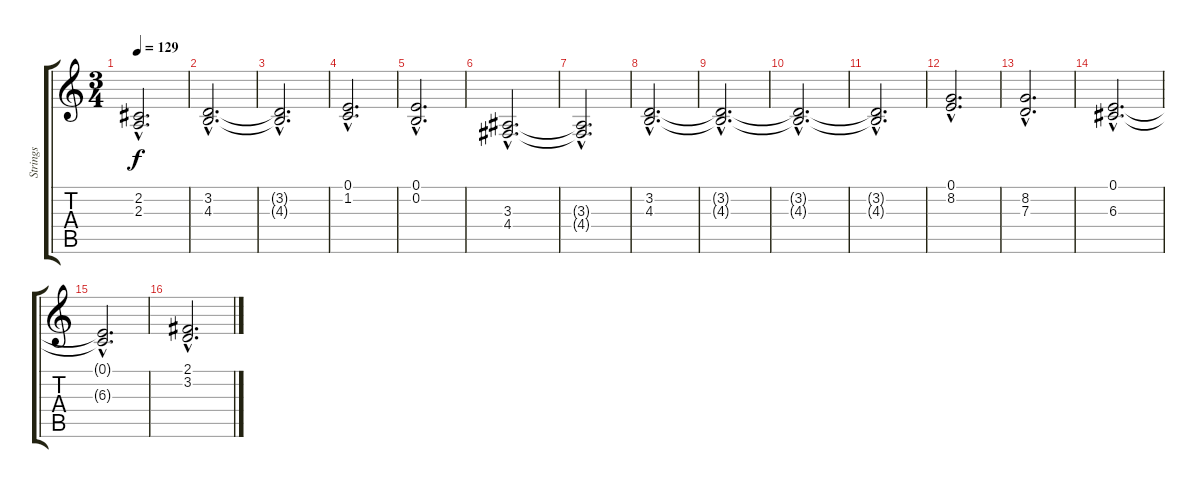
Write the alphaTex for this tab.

\track ("Strings" "Strings") {instrument stringensemble1}
\staff {score tabs}
\tuning (E4 B3 G3 D3 A2 E2) {hide}
\ts (3 4)
\tempo 129
\clef g2
\ks c
(2.2{hac} 2.3{hac}).2{d dy f} |
(3.2{hac} 4.3{hac}).2{d} |
(3.2{hac t} 4.3{hac t}).2{d} |
(0.1{hac} 1.2{hac}).2{d} |
(0.1{hac} 0.2{hac}).2{d} |
(3.3{hac} 4.4{hac}).2{d} |
(3.3{hac t} 4.4{hac t}).2{d} |
(3.2{hac} 4.3{hac}).2{d} |
(3.2{hac t} 4.3{hac t}).2{d} |
(3.2{hac t} 4.3{hac t}).2{d} |
(3.2{hac t} 4.3{hac t}).2{d} |
(0.1{hac} 8.2{hac}).2{d} |
(8.2{hac} 7.3{hac}).2{d} |
(0.1{hac} 6.3{hac}).2{d} |
(0.1{hac t} 6.3{hac t}).2{d} |
(2.1{hac} 3.2{hac}).2{d}
